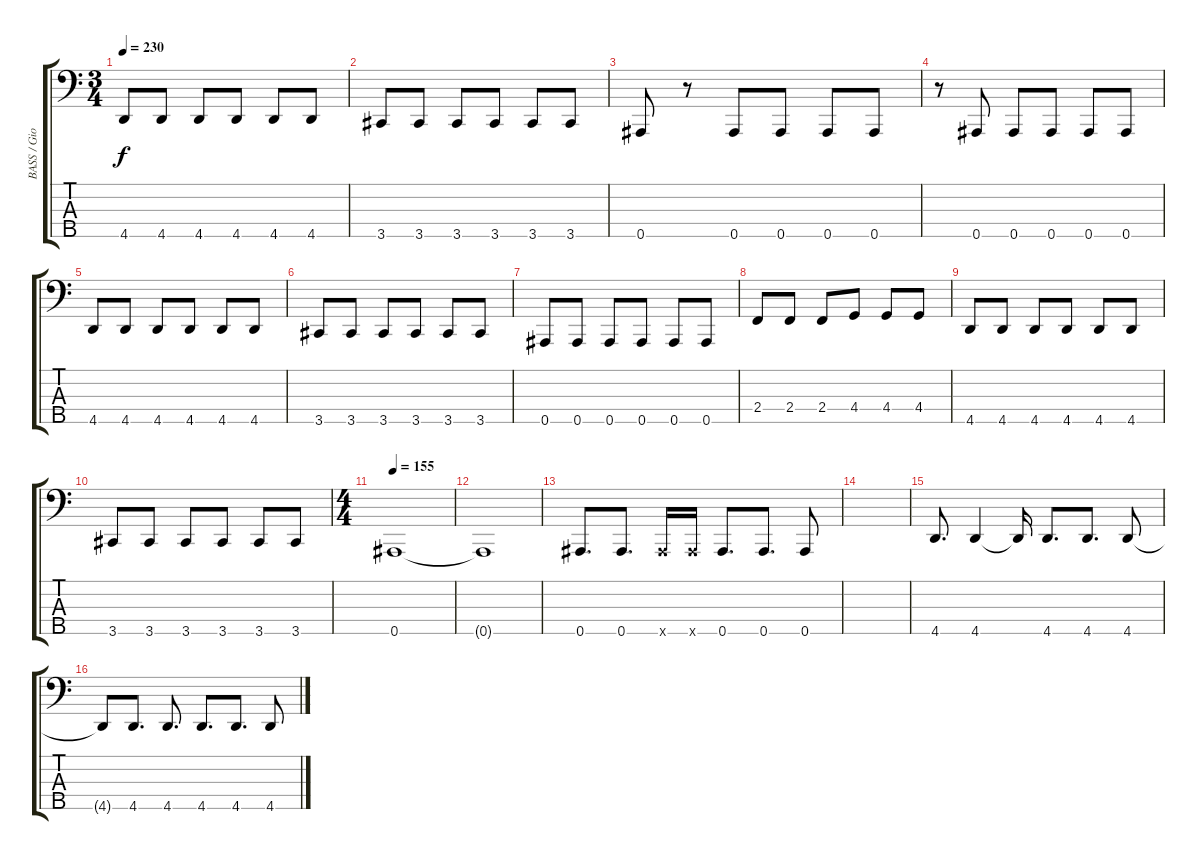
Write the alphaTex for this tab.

\track ("BASS / Gio" "BASS / Gio") {instrument electricbassfinger}
\staff {score tabs}
\tuning (Gb2 Db2 Ab1 Eb1 Bb0) {hide}
\ts (3 4)
\tempo 230
\clef f4
\ks c
4.5.8{dy f} 4.5.8 4.5.8 4.5.8 4.5.8 4.5.8 |
3.5.8 3.5.8 3.5.8 3.5.8 3.5.8 3.5.8 |
0.5.8 r.8 0.5.8 0.5.8 0.5.8 0.5.8 |
r.8 0.5.8 0.5.8 0.5.8 0.5.8 0.5.8 |
4.5.8 4.5.8 4.5.8 4.5.8 4.5.8 4.5.8 |
3.5.8 3.5.8 3.5.8 3.5.8 3.5.8 3.5.8 |
0.5.8 0.5.8 0.5.8 0.5.8 0.5.8 0.5.8 |
2.4.8 2.4.8 2.4.8 4.4.8 4.4.8 4.4.8 |
4.5.8 4.5.8 4.5.8 4.5.8 4.5.8 4.5.8 |
3.5.8 3.5.8 3.5.8 3.5.8 3.5.8 3.5.8 |
\ts (4 4)
\tempo 155
0.5.1 |
0.5{t}.1 |
0.5.8{d} 0.5.8{d} 0.5{x}.16 0.5{x}.16 0.5.8{d} 0.5.8{d} 0.5.8 |
|
4.5.8{d} 4.5.4 4.5{t}.16 4.5.8{d} 4.5.8{d} 4.5.8 |
4.5{t}.8 4.5.8{d} 4.5.8{d} 4.5.8{d} 4.5.8{d} 4.5.8
